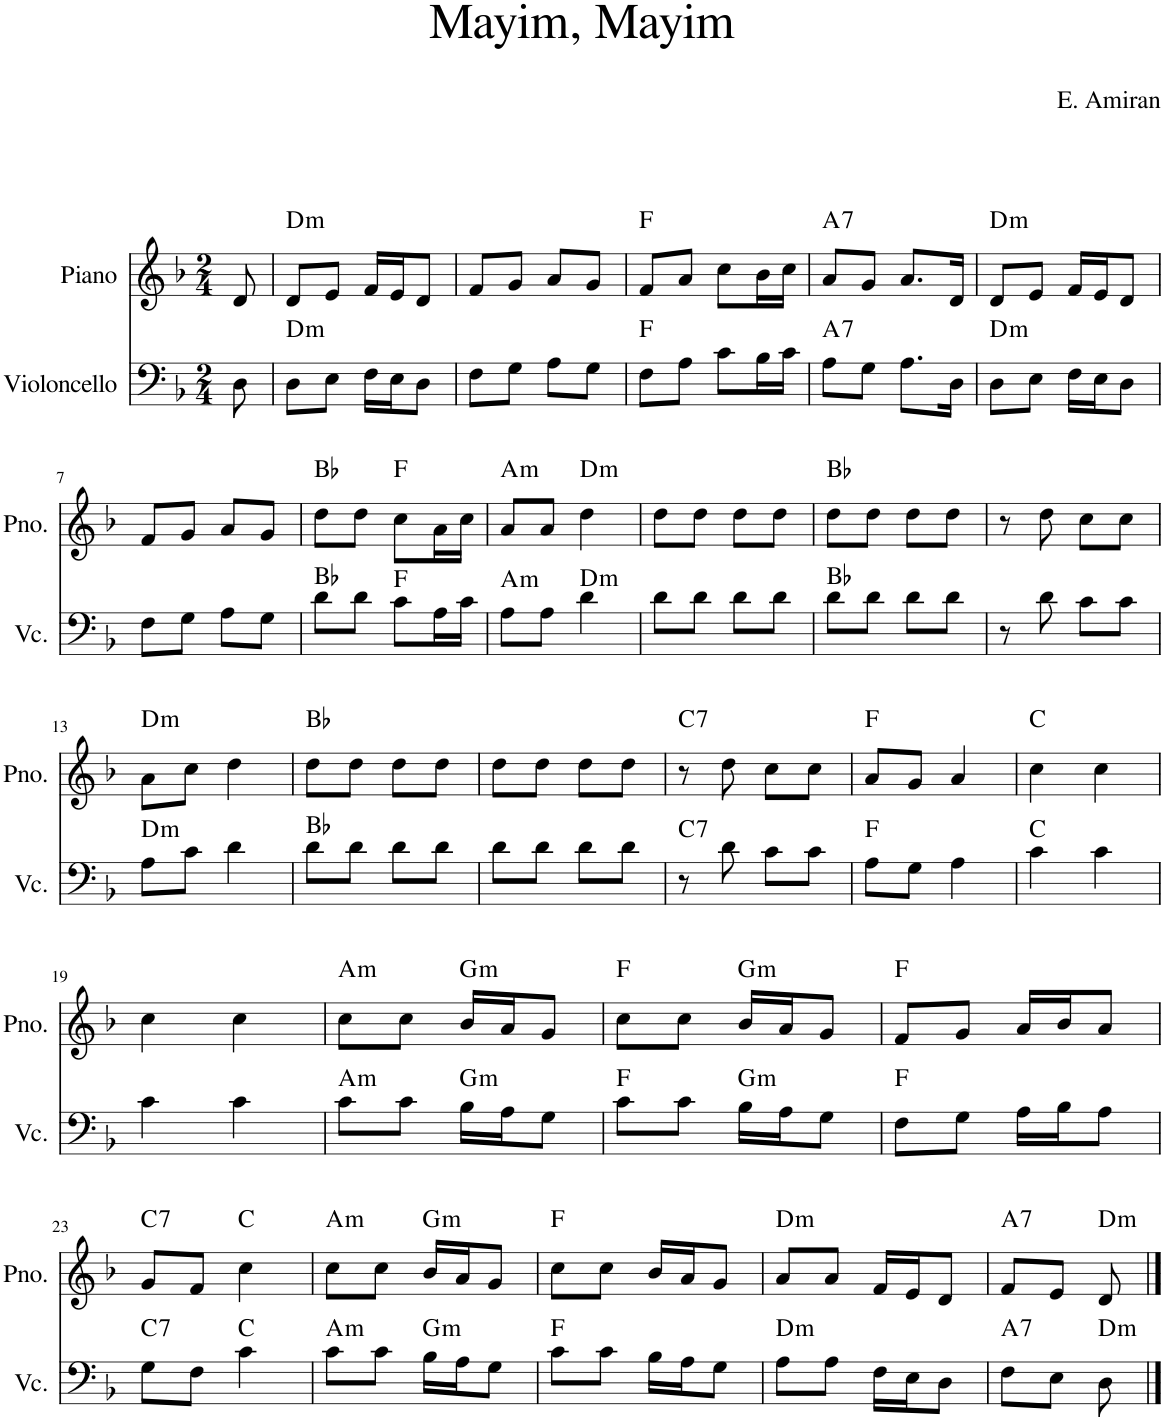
**kern	**harte	**kern	**harte
*part2	*part2	*part1	*part1
*staff2	*	*staff1	*
*I"Violoncello	*	*I"Piano	*
*I'Vc.	*	*I'Pno.	*
*clefF4	*	*clefG2	*
*k[b-]	*	*k[b-]	*
*M2/4	*	*M2/4	*
=1	=1	=1	=1
8D\	.	8d/	.
=2	=2	=2	=2
!	!LO:H:kt=m	!	!LO:H:kt=m
8D\L	D:min	8d/L	D:min
8E\J	.	8e/J	.
16F\LL	.	16f/LL	.
16E\J	.	16e/J	.
8D\J	.	8d/J	.
=3	=3	=3	=3
8F\L	.	8f/L	.
8G\J	.	8g/J	.
8A\L	.	8a/L	.
8G\J	.	8g/J	.
=4	=4	=4	=4
8F\L	F:maj	8f/L	F:maj
8A\J	.	8a/J	.
8c\L	.	8cc\L	.
16B-\L	.	16b-\L	.
16c\JJ	.	16cc\JJ	.
=5	=5	=5	=5
!	!LO:H:kt=7	!	!LO:H:kt=7
8A\L	A:7	8a/L	A:7
8G\J	.	8g/J	.
8.A\L	.	8.a/L	.
16D\Jk	.	16d/Jk	.
=6	=6	=6	=6
!	!LO:H:kt=m	!	!LO:H:kt=m
8D\L	D:min	8d/L	D:min
8E\J	.	8e/J	.
16F\LL	.	16f/LL	.
16E\J	.	16e/J	.
8D\J	.	8d/J	.
!!LO:LB:g=z
=7	=7	=7	=7
8F\L	.	8f/L	.
8G\J	.	8g/J	.
8A\L	.	8a/L	.
8G\J	.	8g/J	.
=8	=8	=8	=8
8d\L	Bb:maj	8dd\L	Bb:maj
8d\J	.	8dd\J	.
8c\L	F:maj	8cc\L	F:maj
16A\L	.	16a\L	.
16c\JJ	.	16cc\JJ	.
=9	=9	=9	=9
!	!LO:H:kt=m	!	!LO:H:kt=m
8A\L	A:min	8a/L	A:min
8A\J	.	8a/J	.
!	!LO:H:kt=m	!	!LO:H:kt=m
4d\	D:min	4dd\	D:min
=10	=10	=10	=10
8d\L	.	8dd\L	.
8d\J	.	8dd\J	.
8d\L	.	8dd\L	.
8d\J	.	8dd\J	.
=11	=11	=11	=11
8d\L	Bb:maj	8dd\L	Bb:maj
8d\J	.	8dd\J	.
8d\L	.	8dd\L	.
8d\J	.	8dd\J	.
=12	=12	=12	=12
8r	.	8r	.
8d\	.	8dd\	.
8c\L	.	8cc\L	.
8c\J	.	8cc\J	.
!!LO:LB:g=z
=13	=13	=13	=13
!	!LO:H:kt=m	!	!LO:H:kt=m
8A\L	D:min	8a\L	D:min
8c\J	.	8cc\J	.
4d\	.	4dd\	.
=14	=14	=14	=14
8d\L	Bb:maj	8dd\L	Bb:maj
8d\J	.	8dd\J	.
8d\L	.	8dd\L	.
8d\J	.	8dd\J	.
=15	=15	=15	=15
8d\L	.	8dd\L	.
8d\J	.	8dd\J	.
8d\L	.	8dd\L	.
8d\J	.	8dd\J	.
=16	=16	=16	=16
!	!LO:H:kt=7	!	!LO:H:kt=7
8r	C:7	8r	C:7
8d\	.	8dd\	.
8c\L	.	8cc\L	.
8c\J	.	8cc\J	.
=17	=17	=17	=17
8A\L	F:maj	8a/L	F:maj
8G\J	.	8g/J	.
4A\	.	4a/	.
=18	=18	=18	=18
4c\	C:maj	4cc\	C:maj
4c\	.	4cc\	.
!!LO:LB:g=z
=19	=19	=19	=19
4c\	.	4cc\	.
4c\	.	4cc\	.
=20	=20	=20	=20
!	!LO:H:kt=m	!	!LO:H:kt=m
8c\L	A:min	8cc\L	A:min
8c\J	.	8cc\J	.
!	!LO:H:kt=m	!	!LO:H:kt=m
16B-\LL	G:min	16b-/LL	G:min
16A\J	.	16a/J	.
8G\J	.	8g/J	.
=21	=21	=21	=21
8c\L	F:maj	8cc\L	F:maj
8c\J	.	8cc\J	.
!	!LO:H:kt=m	!	!LO:H:kt=m
16B-\LL	G:min	16b-/LL	G:min
16A\J	.	16a/J	.
8G\J	.	8g/J	.
=22	=22	=22	=22
8F\L	F:maj	8f/L	F:maj
8G\J	.	8g/J	.
16A\LL	.	16a/LL	.
16B-\J	.	16b-/J	.
8A\J	.	8a/J	.
!!LO:LB:g=z
=23	=23	=23	=23
!	!LO:H:kt=7	!	!LO:H:kt=7
8G\L	C:7	8g/L	C:7
8F\J	.	8f/J	.
4c\	C:maj	4cc\	C:maj
=24	=24	=24	=24
!	!LO:H:kt=m	!	!LO:H:kt=m
8c\L	A:min	8cc\L	A:min
8c\J	.	8cc\J	.
!	!LO:H:kt=m	!	!LO:H:kt=m
16B-\LL	G:min	16b-/LL	G:min
16A\J	.	16a/J	.
8G\J	.	8g/J	.
=25	=25	=25	=25
8c\L	F:maj	8cc\L	F:maj
8c\J	.	8cc\J	.
16B-\LL	.	16b-/LL	.
16A\J	.	16a/J	.
8G\J	.	8g/J	.
=26	=26	=26	=26
!	!LO:H:kt=m	!	!LO:H:kt=m
8A\L	D:min	8a/L	D:min
8A\J	.	8a/J	.
16F\LL	.	16f/LL	.
16E\J	.	16e/J	.
8D\J	.	8d/J	.
=27	=27	=27	=27
!	!LO:H:kt=7	!	!LO:H:kt=7
8F\L	A:7	8f/L	A:7
8E\J	.	8e/J	.
!	!LO:H:kt=m	!	!LO:H:kt=m
8D\	D:min	8d/	D:min
==	==	==	==
*-	*-	*-	*-
